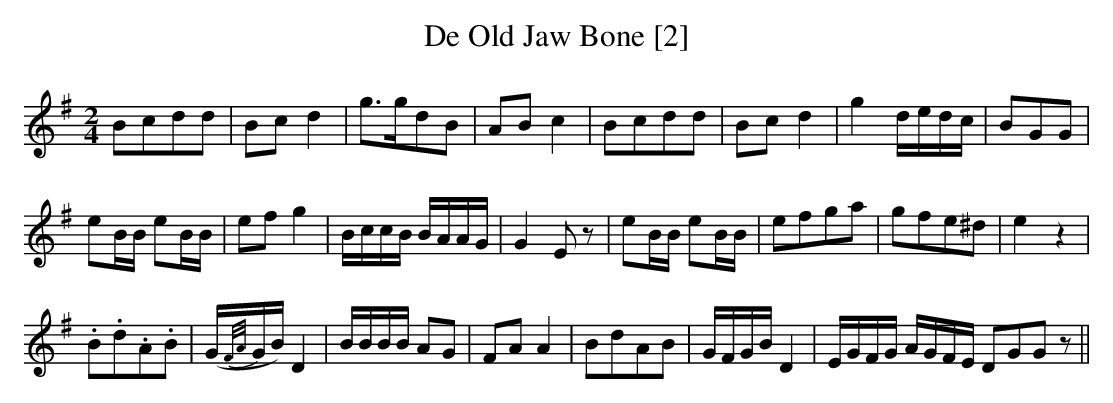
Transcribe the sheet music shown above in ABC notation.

X:1
T:Old Jaw Bone [2], De
M:2/4
L:1/8
K:G
Bcdd|Bc d2|g>gdB|AB c2|Bcdd|Bc d2|g2 d/e/d/c/ |BGG|
eB/B/ eB/B/|ef g2|B/c/c/B/ B/A/A/G/ |G2 Ez|eB/B/ eB/B/|efga|gfe^d|e2 z2|
.B.d.A.B|(G/{F/A/}G/B/) D2|B/B/B/B/ AG|FA A2|BdAB|G/F/G/B/ D2|E/G/F/G/ A/G/F/E/ DGGz||
